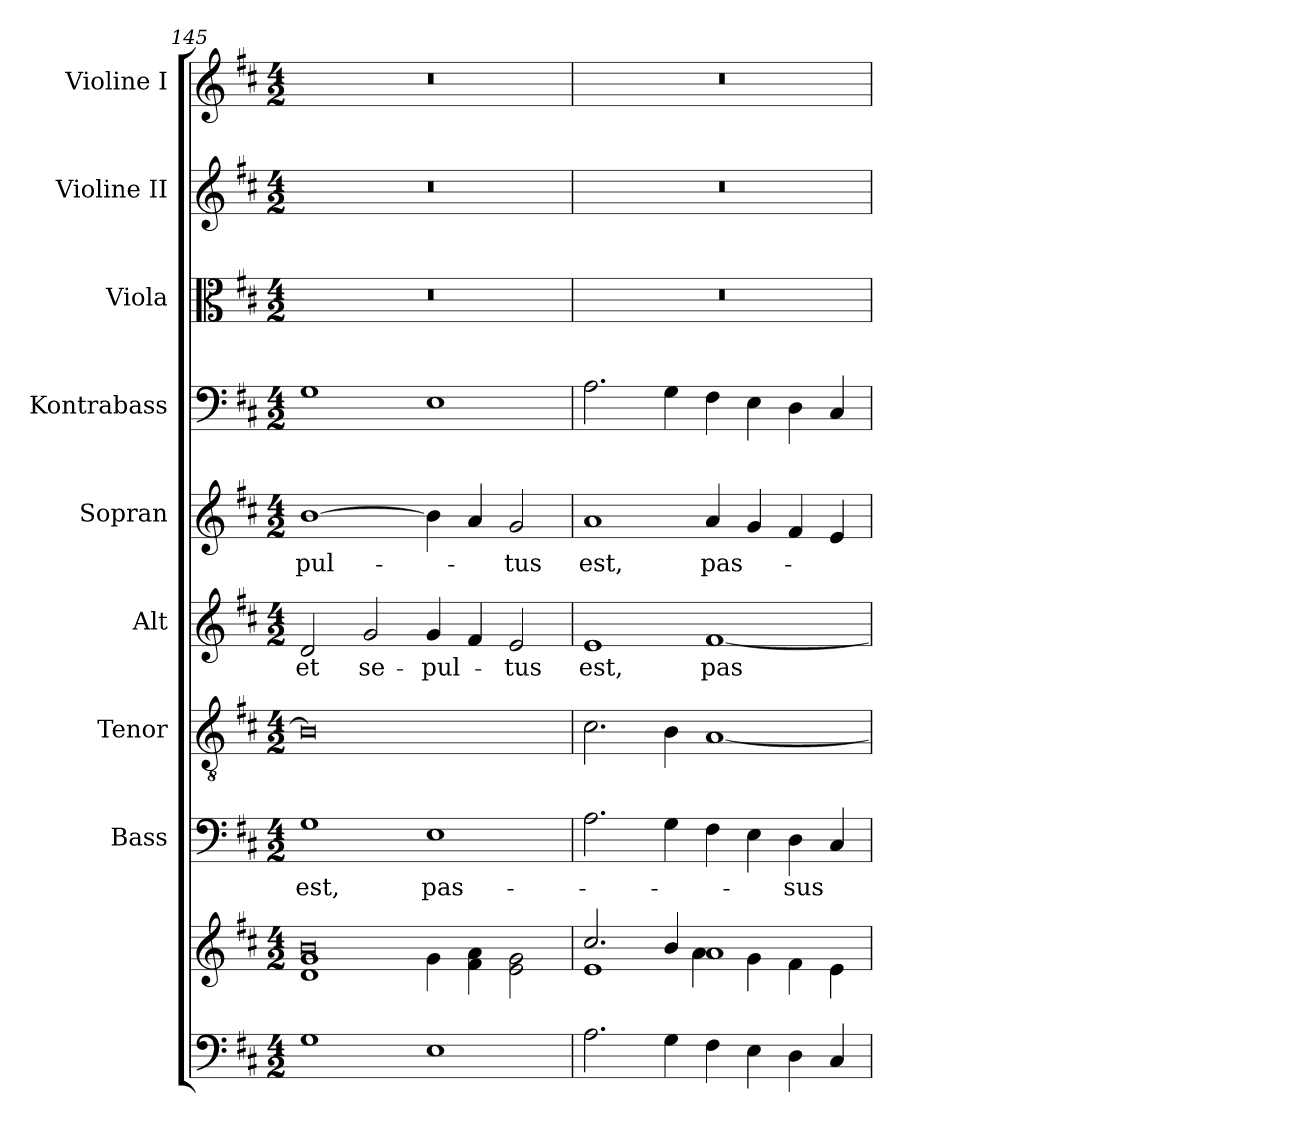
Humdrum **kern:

**kern	**kern	**kern	**text	**kern	**kern	**text	**kern	**text	**kern	**kern	**kern	**kern
*part9	*part9	*part8	*part8	*part7	*part6	*part6	*part5	*part5	*part4	*part3	*part2	*part1
*staff10	*staff9	*staff8	*staff8	*staff7	*staff6	*staff6	*staff5	*staff5	*staff4	*staff3	*staff2	*staff1
*	*	*I"Bass	*	*I"Tenor	*I"Alt	*	*I"Sopran	*	*I"Kontrabass	*I"Viola	*I"Violine II	*I"Violine I
*	*	*I'B.	*	*I'T.	*I'A.	*	*I'S.	*	*I'Kb.	*I'Vla.	*I'Vl. II	*I'Vl. I
*clefF4	*clefG2	*clefF4	*	*clefGv2	*clefG2	*	*clefG2	*	*clefF4	*clefC3	*clefG2	*clefG2
*	*	*	*	*	*	*	*	*	*ITrd7c12	*	*	*
*k[f#c#]	*k[f#c#]	*k[f#c#]	*	*k[f#c#]	*k[f#c#]	*	*k[f#c#]	*	*k[f#c#]	*k[f#c#]	*k[f#c#]	*k[f#c#]
*D:	*D:	*D:	*	*D:	*D:	*	*D:	*	*D:	*D:	*D:	*D:
*M4/2	*M4/2	*M4/2	*	*M4/2	*M4/2	*	*M4/2	*	*M4/2	*M4/2	*M4/2	*M4/2
=145	=145	=145	=145	=145	=145	=145	=145	=145	=145	=145	=145	=145
*	*^	*	*	*	*	*	*	*	*	*	*	*
!	!	!	!	!LO:LY:b	!	!	!LO:LY:b	!	!LO:LY:b	!	!	!	!
1G	0b	1d 1g	1G	est,	0B]	2d/	et	[1b	-pul-	1GG	0r	0r	0r
!	!	!	!	!	!	!	!LO:LY:b	!	!	!	!	!	!
.	.	.	.	.	.	2g/	se-	.	.	.	.	.	.
!	!	!	!	!LO:LY:b	!	!	!LO:LY:b	!	!	!	!	!	!
1E	.	4g\	1E	pas-	.	4g/	-pul-	4b\]	.	1EE	.	.	.
.	.	4f#\ 4a\	.	.	.	4f#/	.	4a/	.	.	.	.	.
!	!	!	!	!	!	!	!LO:LY:b	!	!LO:LY:b	!	!	!	!
.	.	2e\ 2g\	.	.	.	2e/	-tus	2g/	-tus	.	.	.	.
!!LO:PB:g=z
=146	=146	=146	=146	=146	=146	=146	=146	=146	=146	=146	=146	=146	=146
!	!	!	!	!	!	!	!LO:LY:b	!	!LO:LY:b	!	!	!	!
2.A\	2.cc#/	1e	2.A\	.	2.c#\	1e	est,	1a	est,	2.AA\	0r	0r	0r
4G\	4b/	.	4G\	.	4B\	.	.	.	.	4GG\	.	.	.
!	!	!	!	!	!	!	!LO:LY:b	!	!LO:LY:b	!	!	!	!
4F#\	1a	4a\	4F#\	.	[1A	[1f#	pas-	4a/	pas-	4FF#\	.	.	.
4E\	.	4g\	4E\	.	.	.	.	4g/	.	4EE\	.	.	.
!	!	!	!	!LO:LY:b	!	!	!	!	!	!	!	!	!
4D\	.	4f#\	4D\	-sus	.	.	.	4f#/	.	4DD\	.	.	.
4C#/	.	4e\	4C#/	.	.	.	.	4e/	.	4CC#/	.	.	.
*	*v	*v	*	*	*	*	*	*	*	*	*	*	*
=	=	=	=	=	=	=	=	=	=	=	=	=
*-	*-	*-	*-	*-	*-	*-	*-	*-	*-	*-	*-	*-
